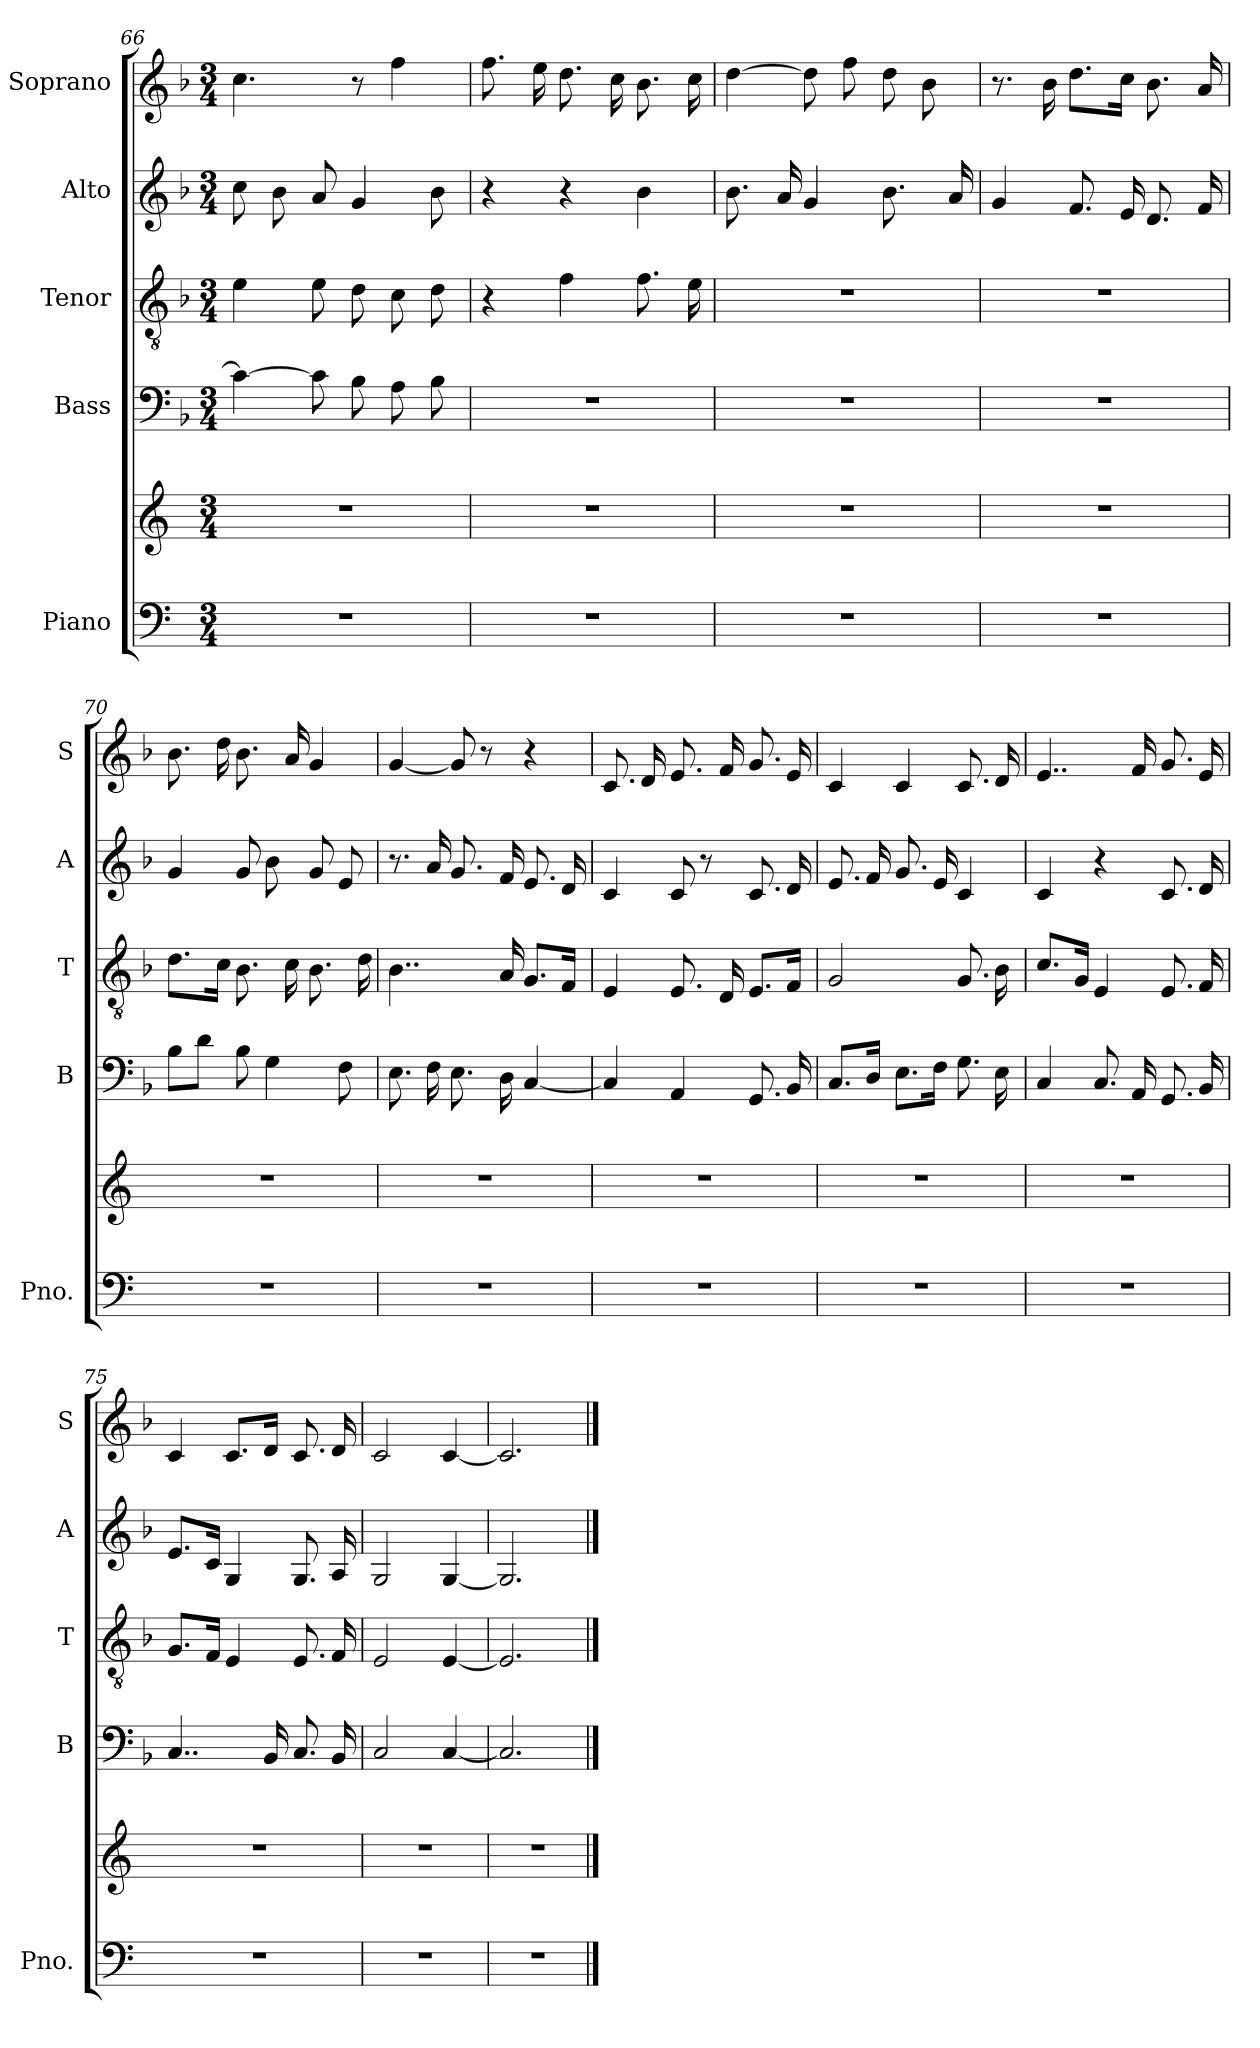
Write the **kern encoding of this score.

**kern	**kern	**kern	**kern	**kern	**kern
*part5	*part5	*part4	*part3	*part2	*part1
*staff6	*staff5	*staff4	*staff3	*staff2	*staff1
*I"Piano	*	*I"Bass	*I"Tenor	*I"Alto	*I"Soprano
*I'Pno.	*	*I'B	*I'T	*I'A	*I'S
!!LO:PB:g=z
*clefF4	*clefG2	*clefF4	*clefGv2	*clefG2	*clefG2
*k[]	*k[]	*k[b-]	*k[b-]	*k[b-]	*k[b-]
*C:	*C:	*F:	*F:	*F:	*F:
*M3/4	*M3/4	*M3/4	*M3/4	*M3/4	*M3/4
=66	=66	=66	=66	=66	=66
2.r	2.r	4c\_	4e\	8cc\	4.cc\
.	.	.	.	8b-\	.
.	.	8c\]	8e\	8a/	.
.	.	8B-\	8d\	4g/	8r
.	.	8A\	8c\	.	4ff\
.	.	8B-\	8d\	8b-\	.
=67	=67	=67	=67	=67	=67
2.r	2.r	2.r	4r	4r	8.ff\
.	.	.	.	.	16ee\
.	.	.	4f\	4r	8.dd\
.	.	.	.	.	16cc\
.	.	.	8.f\	4b-\	8.b-\
.	.	.	16e\	.	16cc\
=68	=68	=68	=68	=68	=68
2.r	2.r	2.r	2.r	8.b-\	[4dd\
.	.	.	.	16a/	.
.	.	.	.	4g/	8dd\]
.	.	.	.	.	8ff\
.	.	.	.	8.b-\	8dd\
.	.	.	.	.	8b-\
.	.	.	.	16a/	.
=69	=69	=69	=69	=69	=69
2.r	2.r	2.r	2.r	4g/	8.r
.	.	.	.	.	16b-\
.	.	.	.	8.f/	8.dd\L
.	.	.	.	16e/	16cc\Jk
.	.	.	.	8.d/	8.b-\
.	.	.	.	16f/	16a/
=70	=70	=70	=70	=70	=70
2.r	2.r	8B-\L	8.d\L	4g/	8.b-\
.	.	8d\J	.	.	.
.	.	.	16c\Jk	.	16dd\
.	.	8B-\	8.B-\	8g/	8.b-\
.	.	4G\	.	8b-\	.
.	.	.	16c\	.	16a/
.	.	.	8.B-\	8g/	4g/
.	.	8F\	.	8e/	.
.	.	.	16d\	.	.
!!LO:LB:g=z
=71	=71	=71	=71	=71	=71
2.r	2.r	8.E\	4..B-\	8.r	[4g/
.	.	16F\	.	16a/	.
.	.	8.E\	.	8.g/	8g/]
.	.	.	.	.	8r
.	.	16D\	16A/	16f/	.
.	.	[4C/	8.G/L	8.e/	4r
.	.	.	16F/Jk	16d/	.
=72	=72	=72	=72	=72	=72
2.r	2.r	4C/]	4E/	4c/	8.c/
.	.	.	.	.	16d/
.	.	4AA/	8.E/	8c/	8.e/
.	.	.	.	8r	.
.	.	.	16D/	.	16f/
.	.	8.GG/	8.E/L	8.c/	8.g/
.	.	16BB-/	16F/Jk	16d/	16e/
=73	=73	=73	=73	=73	=73
2.r	2.r	8.C/L	2G/	8.e/	4c/
.	.	16D/Jk	.	16f/	.
.	.	8.E\L	.	8.g/	4c/
.	.	16F\Jk	.	16e/	.
.	.	8.G\	8.G/	4c/	8.c/
.	.	16E\	16B-\	.	16d/
=74	=74	=74	=74	=74	=74
2.r	2.r	4C/	8.c/L	4c/	4..e/
.	.	.	16G/Jk	.	.
.	.	8.C/	4E/	4r	.
.	.	16AA/	.	.	16f/
.	.	8.GG/	8.E/	8.c/	8.g/
.	.	16BB-/	16F/	16d/	16e/
!!LO:PB:g=z
=75	=75	=75	=75	=75	=75
2.r	2.r	4..C/	8.G/L	8.e/L	4c/
.	.	.	16F/Jk	16c/Jk	.
.	.	.	4E/	4G/	8.c/L
.	.	16BB-/	.	.	16d/Jk
.	.	8.C/	8.E/	8.G/	8.c/
.	.	16BB-/	16F/	16A/	16d/
=76	=76	=76	=76	=76	=76
2.r	2.r	2C/	2E/	2G/	2c/
.	.	[4C/	[4E/	[4G/	[4c/
=77	=77	=77	=77	=77	=77
2.r	2.r	2.C/]	2.E/]	2.G/]	2.c/]
==	==	==	==	==	==
*-	*-	*-	*-	*-	*-
